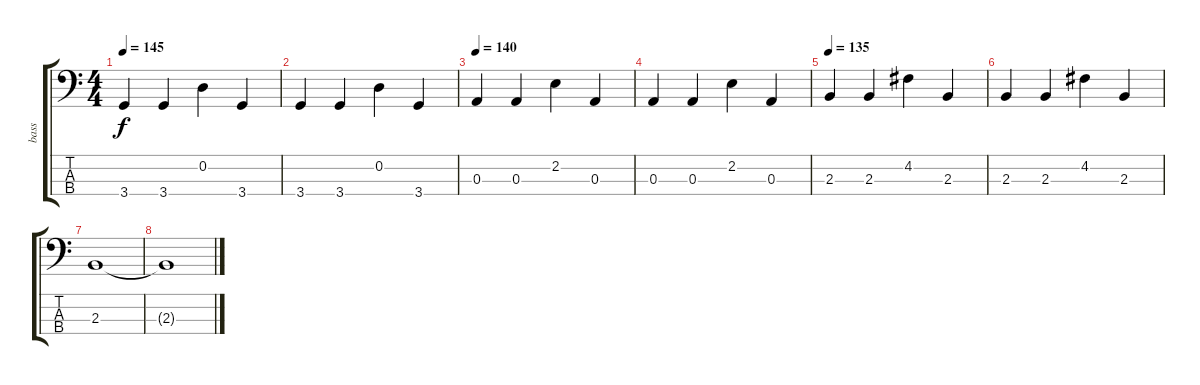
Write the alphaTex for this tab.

\track ("bass" "bass") {instrument electricbasspick}
\staff {score tabs}
\tuning (G2 D2 A1 E1) {hide}
\ts (4 4)
\tempo 145
\clef f4
\ks c
3.4.4{dy f} 3.4.4 0.2.4 3.4.4 |
3.4.4 3.4.4 0.2.4 3.4.4 |
\tempo 140
0.3.4 0.3.4 2.2.4 0.3.4 |
0.3.4 0.3.4 2.2.4 0.3.4 |
\tempo 135
2.3.4 2.3.4 4.2.4 2.3.4 |
2.3.4 2.3.4 4.2.4 2.3.4 |
2.3.1 |
2.3{t}.1
